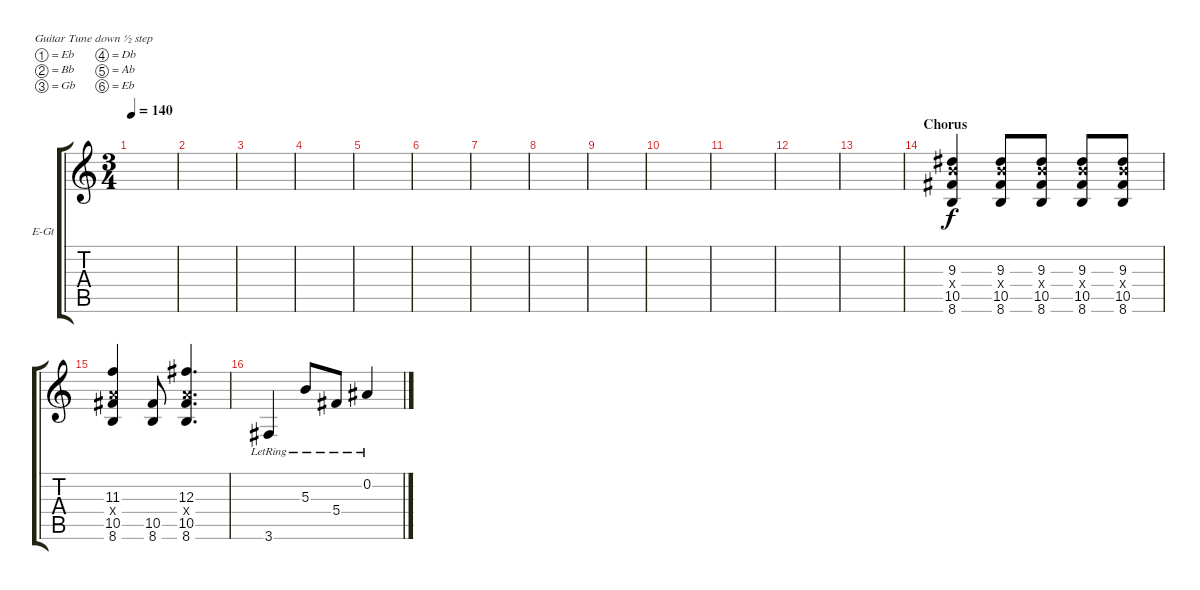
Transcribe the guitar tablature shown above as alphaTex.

\defaultSystemsLayout 4
\bracketExtendMode groupsimilarinstruments
\firstSystemTrackNameOrientation horizontal
\otherSystemsTrackNameOrientation horizontal
\track ("Rhythm Guitar" "E-Gt") {instrument electricguitarmuted}
\staff {score tabs}
\tuning (Eb4 Bb3 Gb3 Db3 Ab2 Eb2)
\ts (3 4)
\tempo 140
\clef g2
\ks c
|
|
|
|
|
|
|
|
|
|
|
|
|
\section ("" "Chorus")
(8.6 10.5 10.4{x} 9.3).4 (8.6 10.5 10.4{x} 9.3).8 (8.6 10.5 10.4{x} 9.3).8 (8.6 10.5 10.4{x} 9.3).8 (8.6 10.5 10.4{x} 9.3).8 |
(8.6 10.5 8.4{x} 11.3).4 (8.6 10.5).8 (8.6 10.5 8.4{x} 12.3).4{d} |
3.6{lr}.4 5.3{lr}.8 5.4{lr}.8 0.2{lr}.4
